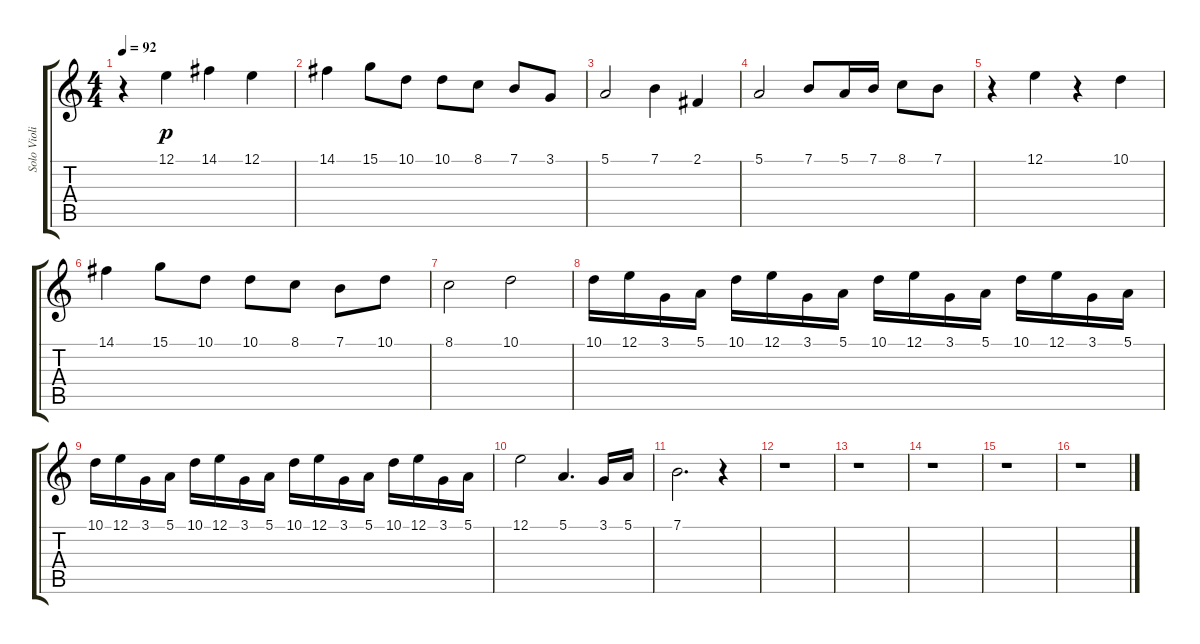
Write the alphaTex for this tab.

\track ("Solo Violin" "Solo Violi") {instrument violin}
\staff {score tabs}
\tuning (E4 B3 G3 D3 A2 E2) {hide}
\ts (4 4)
\tempo 92
\clef g2
\ks c
r.4{dy f} 12.1.4{dy p} 14.1.4 12.1.4 |
14.1.4 15.1.8 10.1.8 10.1.8 8.1.8 7.1.8 3.1.8 |
5.1.2 7.1.4 2.1.4 |
5.1.2 7.1.8 5.1.16 7.1.16 8.1.8 7.1.8 |
r.4 12.1.4 r.4 10.1.4 |
14.1.4 15.1.8 10.1.8 10.1.8 8.1.8 7.1.8 10.1.8 |
8.1.2 10.1.2 |
10.1.16 12.1.16 3.1.16 5.1.16 10.1.16 12.1.16 3.1.16 5.1.16 10.1.16 12.1.16 3.1.16 5.1.16 10.1.16 12.1.16 3.1.16 5.1.16 |
10.1.16 12.1.16 3.1.16 5.1.16 10.1.16 12.1.16 3.1.16 5.1.16 10.1.16 12.1.16 3.1.16 5.1.16 10.1.16 12.1.16 3.1.16 5.1.16 |
12.1.2 5.1.4{d} 3.1.16 5.1.16 |
7.1.2{d} r.4 |
r.1 |
r.1 |
r.1 |
r.1 |
r.1
